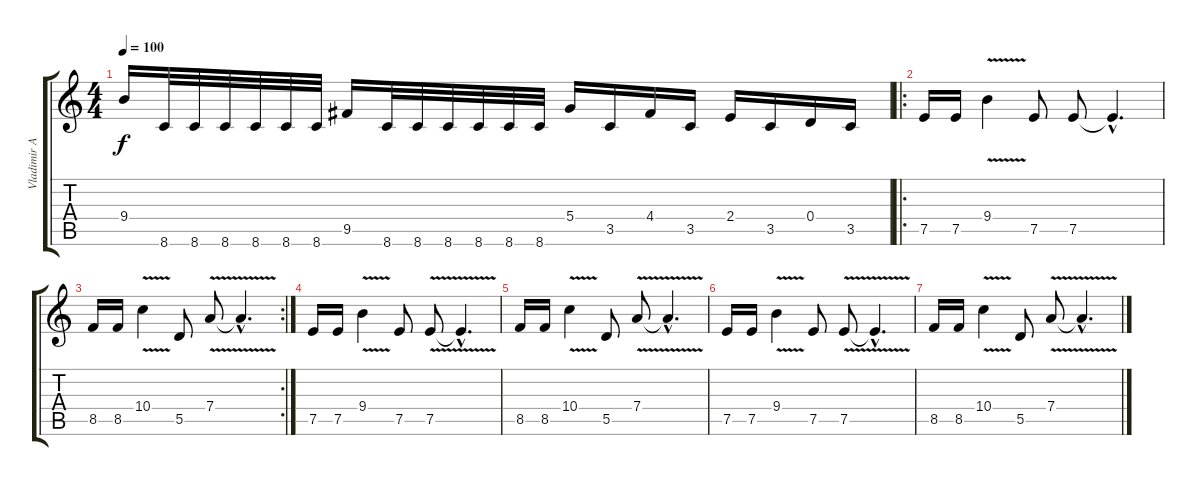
\track ("Vladimir Antipov guitar" "Vladimir A") {instrument distortionguitar}
\staff {score tabs}
\tuning (E4 B3 G3 D3 A2 E2) {hide}
\ts (4 4)
\tempo 100
\clef g2
\ks c
9.4.16{dy f} 8.6.32 8.6.32 8.6.32 8.6.32 8.6.32 8.6.32 9.5.16 8.6.32 8.6.32 8.6.32 8.6.32 8.6.32 8.6.32 5.4.16 3.5.16 4.4.16 3.5.16 2.4.16 3.5.16 0.4.16 3.5.16 |
\ro
7.5.16 7.5.16 9.4{v}.4 7.5.8 7.5.8 7.5{hac t}.4{d} |
\rc 2
8.5.16 8.5.16 10.4{v}.4 5.5.8 7.4{v}.8 7.4{hac t}.4{d} |
7.5.16 7.5.16 9.4{v}.4 7.5.8 7.5{v}.8 7.5{hac t}.4{d} |
8.5.16 8.5.16 10.4{v}.4 5.5.8 7.4{v}.8 7.4{hac t}.4{d} |
7.5.16 7.5.16 9.4{v}.4 7.5.8 7.5{v}.8 7.5{hac t}.4{d} |
8.5.16 8.5.16 10.4{v}.4 5.5.8 7.4{v}.8 7.4{hac t}.4{d}
